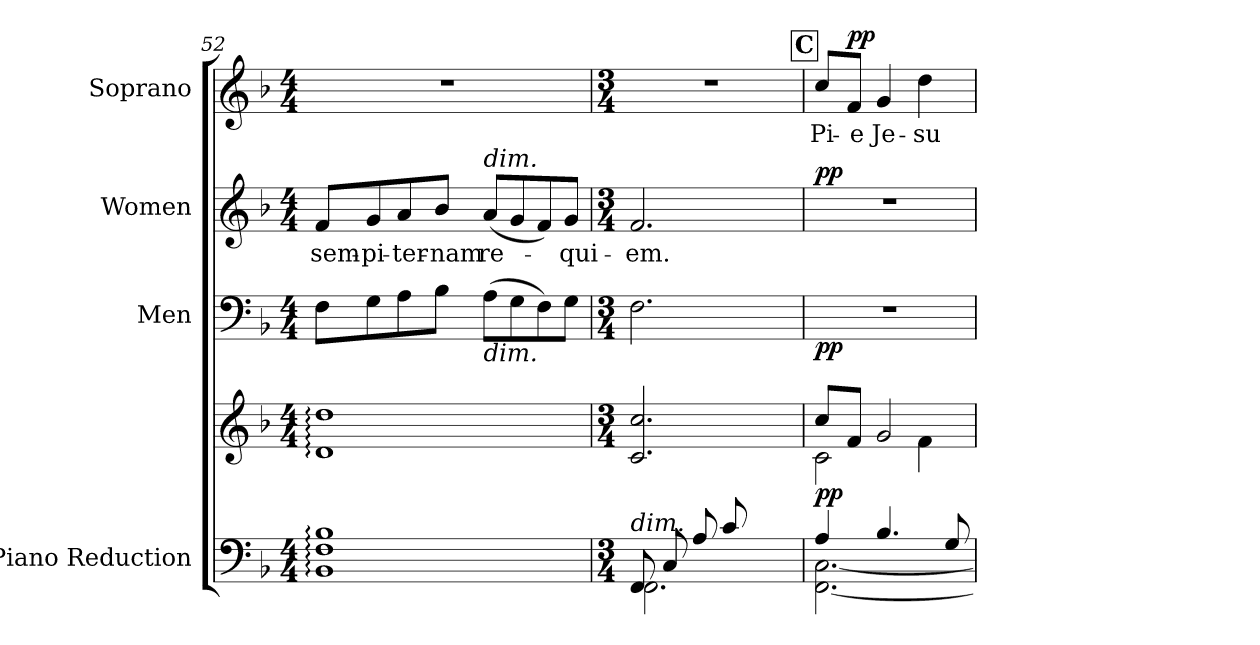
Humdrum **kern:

**kern	**kern	**dynam	**kern	**dynam	**kern	**text	**dynam	**kern	**text	**dynam
*part4	*part4	*part4	*part3	*part3	*part2	*part2	*part2	*part1	*part1	*part1
*staff5	*staff4	*staff4/5	*staff3	*staff3	*staff2	*staff2	*staff2	*staff1	*staff1	*staff1
*I"Piano Reduction	*	*	*I"Men	*	*I"Women	*	*	*I"Soprano	*	*
*I'Pno.	*	*	*	*	*	*	*	*I'S.	*	*
*clefF4	*clefG2	*	*clefF4	*	*clefG2	*	*	*clefG2	*	*
*k[b-]	*k[b-]	*	*k[b-]	*	*k[b-]	*	*	*k[b-]	*	*
*M4/4	*M4/4	*	*M4/4	*	*M4/4	*	*	*M4/4	*	*
=52	=52	=52	=52	=52	=52	=52	=52	=52	=52	=52
!	!	!	!	!	!	!LO:LY:b	!	!	!	!
1BB-: 1F: 1B-:	1d: 1dd:	.	8F\L	.	8f/L	sem-	.	1r	.	.
!	!	!	!	!	!	!LO:LY:b	!	!	!	!
.	.	.	8G\	.	8g/	-pi-	.	.	.	.
!	!	!	!	!	!	!LO:LY:b	!	!	!	!
.	.	.	8A\	.	8a/	-ter-	.	.	.	.
!	!	!	!	!	!	!LO:LY:b	!	!	!	!
.	.	.	8B-\J	.	8b-/J	-nam	.	.	.	.
!	!	!	!	!	!LO:TX:a:i:t=dim.	!	!	!	!	!
!	!	!	!LO:TX:b:i:t=dim.	!	!	!	!	!	!	!
!	!	!	!	!	!	!LO:LY:b	!	!	!	!
.	.	.	(>8A\L	.	(<8a/L	re-	.	.	.	.
.	.	.	8G\	.	8g/	.	.	.	.	.
.	.	.	8F\)	.	8f/)	.	.	.	.	.
!	!	!	!	!	!	!LO:LY:b	!	!	!	!
.	.	.	8G\J	.	8g/J	-qui-	.	.	.	.
=53	=53	=53	=53	=53	=53	=53	=53	=53	=53	=53
*M3/4	*M3/4	*	*M3/4	*	*M3/4	*	*	*M3/4	*	*
*^	*^	*	*	*	*	*	*	*	*	*
!LO:TX:a:i:t=dim.	!	!	!	!	!	!	!	!	!	!	!	!
!	!	!	!	!	!	!	!	!LO:LY:b	!	!	!	!
8FF/L	2.FF\	2.c/ 2.cc/	2ryy	.	2.F\	.	2.f/	-em.	.	2.r	.	.
8C/	.	.	.	.	.	.	.	.	.	.	.	.
8A/	.	.	.	.	.	.	.	.	.	.	.	.
8c/	.	.	.	.	.	.	.	.	.	.	.	.
4ryy	.	.	8g\	.	.	.	.	.	.	.	.	.
.	.	.	8a\J	.	.	.	.	.	.	.	.	.
!!LO:REH:place=s1:a:B:fs=14:t=C
=54	=54	=54	=54	=54	=54	=54	=54	=54	=54	=54	=54	=54
!	!	!	!	!LO:DY:a=2	!	!LO:DY:b	!	!	!LO:DY:a	!	!LO:LY:b	!
4A/	[2.FF\ [2.C\	8cc/L	2c\	pp	2.r	pp	2.r	.	pp	8cc/L	Pi-	.
!	!	!	!	!	!	!	!	!	!	!	!LO:LY:b	!LO:DY:a
.	.	8f/J	.	.	.	.	.	.	.	8f/J	-e	pp
!	!	!	!	!	!	!	!	!	!	!	!LO:LY:b	!
4.B-/	.	2g/	.	.	.	.	.	.	.	4g/	Je-	.
!	!	!	!	!	!	!	!	!	!	!	!LO:LY:b	!
.	.	.	4f\	.	.	.	.	.	.	4dd\	-su	.
8G/	.	.	.	.	.	.	.	.	.	.	.	.
*v	*v	*	*	*	*	*	*	*	*	*	*	*
*	*v	*v	*	*	*	*	*	*	*	*	*
=	=	=	=	=	=	=	=	=	=	=
*-	*-	*-	*-	*-	*-	*-	*-	*-	*-	*-
